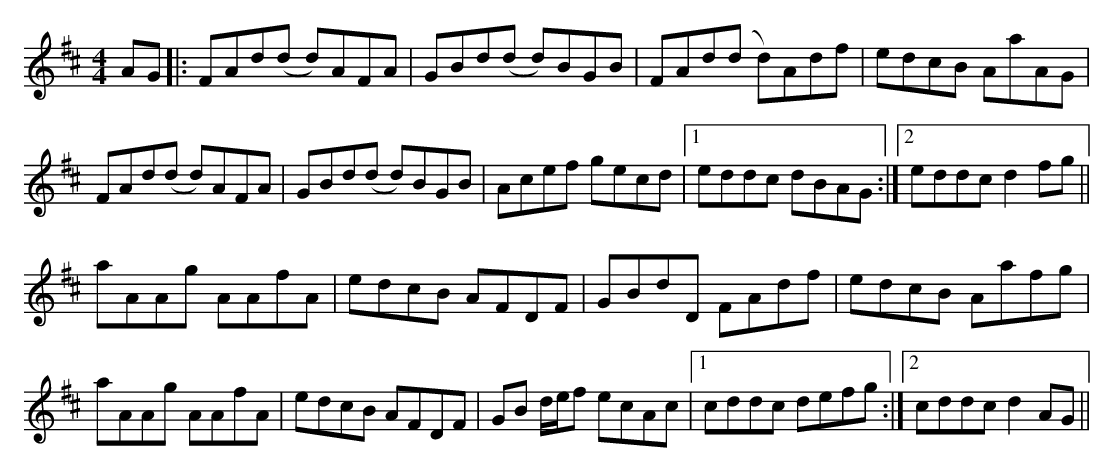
X:1
M:4/4
K:D
AG|:FAd(d d)AFA|GBd(d d)BGB|FAd(d d)Adf|edcB AaAG|
FAd(d d)AFA|GBd(d d)BGB|Acef gecd|1 eddc dBAG:|2 eddc d2 fg||
aAAg AAfA|edcB AFDF|GBdD FAdf|edcB Aafg|
aAAg AAfA|edcB AFDF|GB d/e/f ecAc|1 cddc defg:|2 cddc d2 AG||
